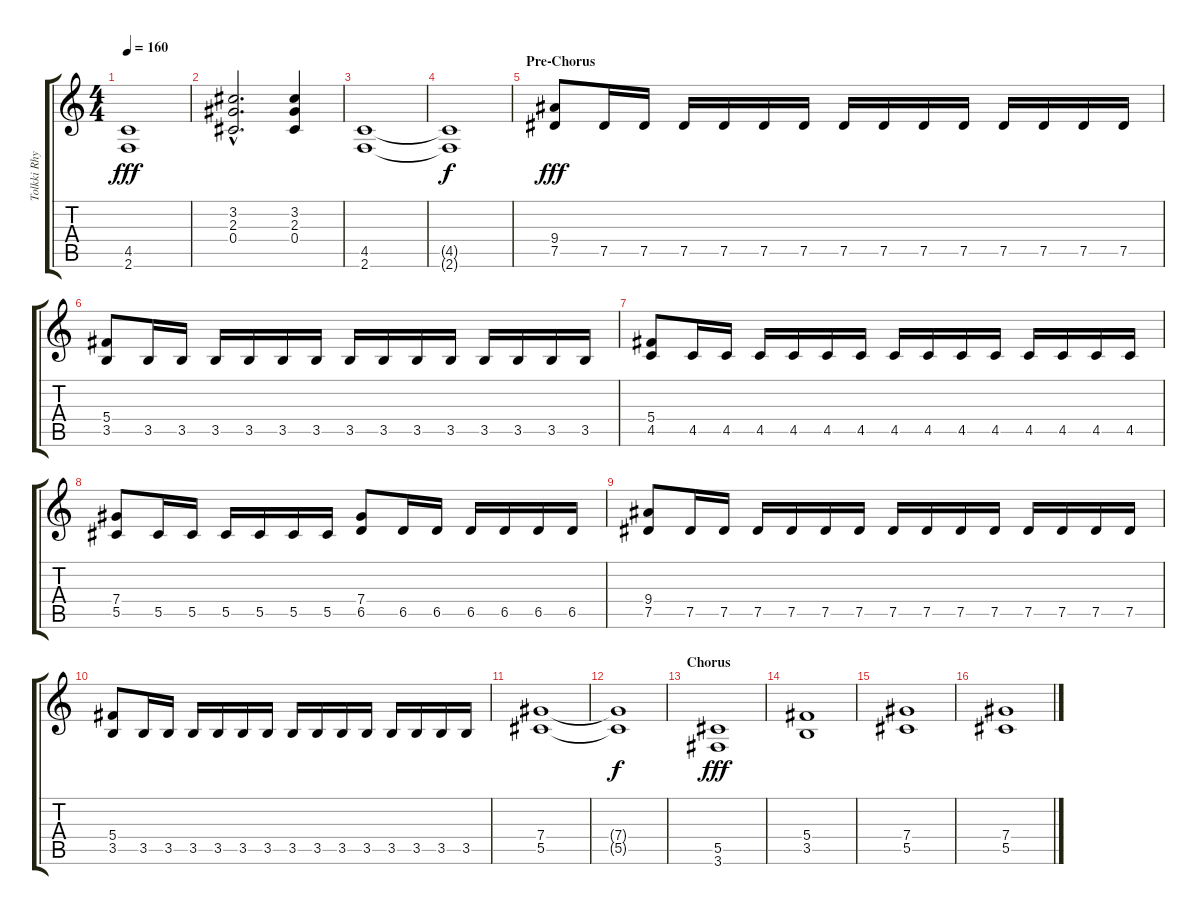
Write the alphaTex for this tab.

\track ("Tolkki Rhythm" "Tolkki Rhy") {instrument overdrivenguitar}
\staff {score tabs}
\tuning (Eb4 Bb3 Gb3 Db3 Ab2 Eb2) {hide}
\ts (4 4)
\tempo 160
\clef g2
\ks c
(4.5 2.6).1{dy fff} |
(3.2{hac} 2.3{hac} 0.4{hac}).2{d} (3.2 2.3 0.4).4 |
(4.5 2.6).1 |
(4.5{t} 2.6{t}).1{dy f} |
\section ("" "Pre-Chorus")
(9.4 7.5).8{dy fff} 7.5.16 7.5.16 7.5.16 7.5.16 7.5.16 7.5.16 7.5.16 7.5.16 7.5.16 7.5.16 7.5.16 7.5.16 7.5.16 7.5.16 |
(5.4 3.5).8 3.5.16 3.5.16 3.5.16 3.5.16 3.5.16 3.5.16 3.5.16 3.5.16 3.5.16 3.5.16 3.5.16 3.5.16 3.5.16 3.5.16 |
(5.4 4.5).8 4.5.16 4.5.16 4.5.16 4.5.16 4.5.16 4.5.16 4.5.16 4.5.16 4.5.16 4.5.16 4.5.16 4.5.16 4.5.16 4.5.16 |
(7.4 5.5).8 5.5.16 5.5.16 5.5.16 5.5.16 5.5.16 5.5.16 (7.4 6.5).8 6.5.16 6.5.16 6.5.16 6.5.16 6.5.16 6.5.16 |
(9.4 7.5).8 7.5.16 7.5.16 7.5.16 7.5.16 7.5.16 7.5.16 7.5.16 7.5.16 7.5.16 7.5.16 7.5.16 7.5.16 7.5.16 7.5.16 |
(5.4 3.5).8 3.5.16 3.5.16 3.5.16 3.5.16 3.5.16 3.5.16 3.5.16 3.5.16 3.5.16 3.5.16 3.5.16 3.5.16 3.5.16 3.5.16 |
(7.4 5.5).1 |
(7.4{t} 5.5{t}).1{dy f} |
\section ("" "Chorus")
(5.5 3.6).1{dy fff} |
(5.4 3.5).1 |
(7.4 5.5).1 |
(7.4 5.5).1
